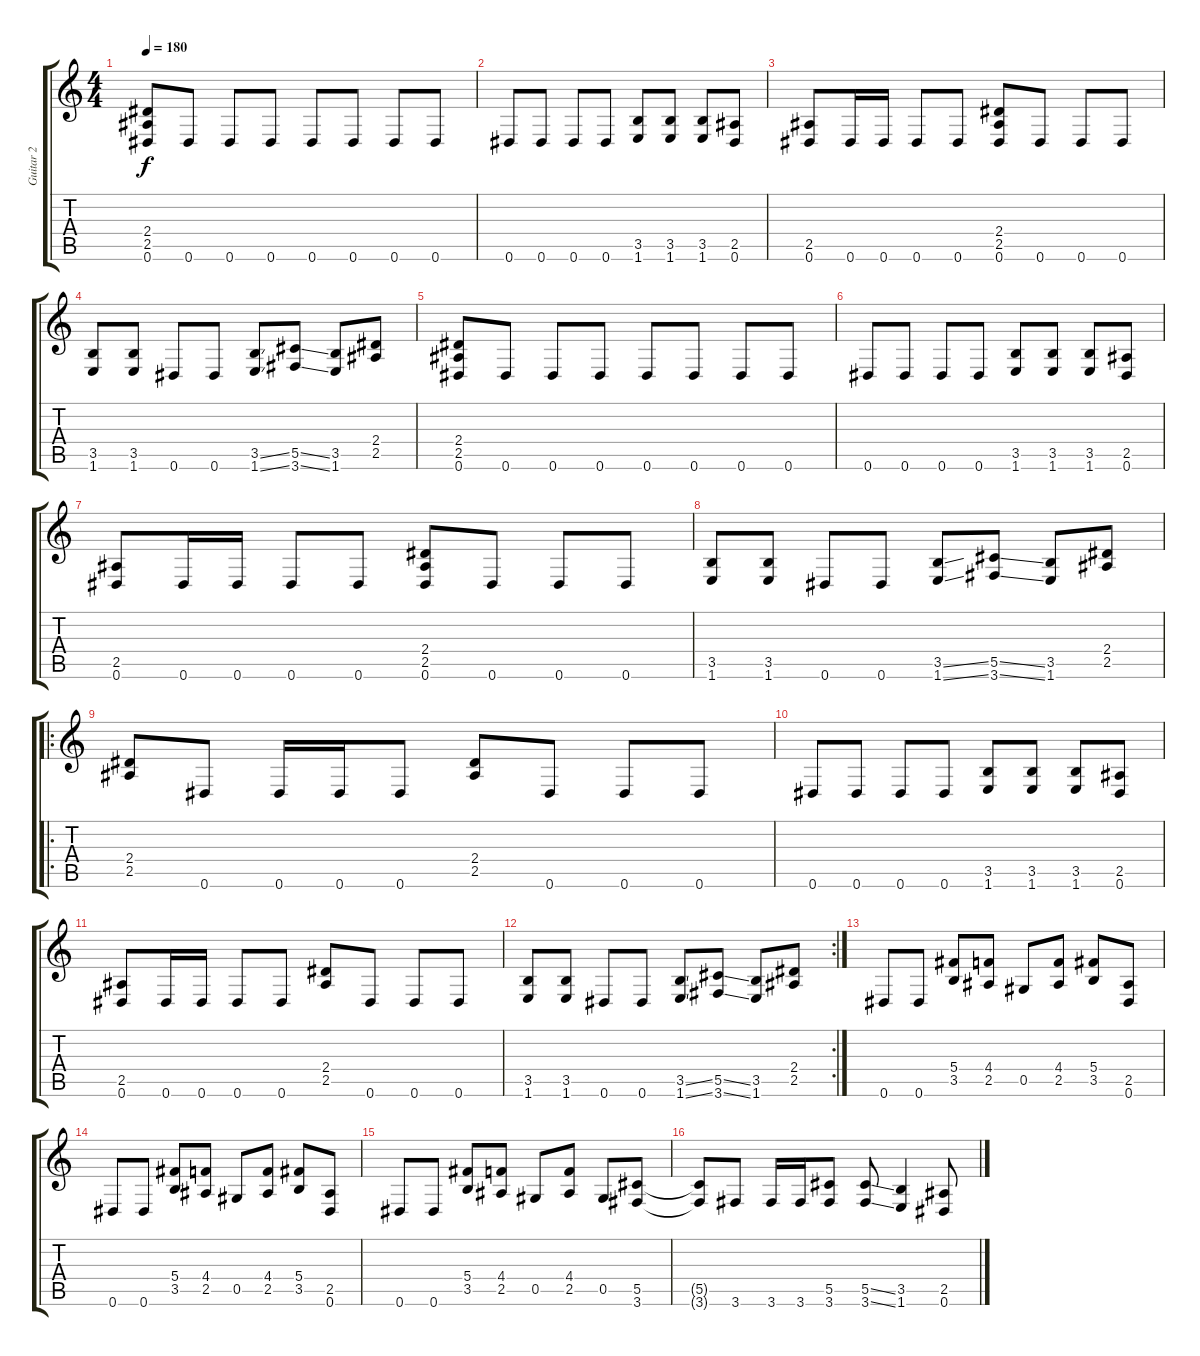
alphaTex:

\track ("Guitar 2" "Guitar 2") {instrument distortionguitar}
\staff {score tabs}
\tuning (Eb4 Bb3 Gb3 Db3 Ab2 Eb2) {hide}
\ts (4 4)
\tempo 180
\clef g2
\ks c
(2.4 2.5 0.6).8{dy f} 0.6.8 0.6.8 0.6.8 0.6.8 0.6.8 0.6.8 0.6.8 |
0.6.8 0.6.8 0.6.8 0.6.8 (3.5 1.6).8 (3.5 1.6).8 (3.5 1.6).8 (2.5 0.6).8 |
(2.5 0.6).8 0.6.16 0.6.16 0.6.8 0.6.8 (2.4 2.5 0.6).8 0.6.8 0.6.8 0.6.8 |
(3.5 1.6).8 (3.5 1.6).8 0.6.8 0.6.8 (3.5{ss} 1.6{ss}).8 (5.5{ss} 3.6{ss}).8 (3.5 1.6).8 (2.4 2.5).8 |
(2.4 2.5 0.6).8 0.6.8 0.6.8 0.6.8 0.6.8 0.6.8 0.6.8 0.6.8 |
0.6.8 0.6.8 0.6.8 0.6.8 (3.5 1.6).8 (3.5 1.6).8 (3.5 1.6).8 (2.5 0.6).8 |
(2.5 0.6).8 0.6.16 0.6.16 0.6.8 0.6.8 (2.4 2.5 0.6).8 0.6.8 0.6.8 0.6.8 |
(3.5 1.6).8 (3.5 1.6).8 0.6.8 0.6.8 (3.5{ss} 1.6{ss}).8 (5.5{ss} 3.6{ss}).8 (3.5 1.6).8 (2.4 2.5).8 |
\ro
(2.4 2.5).8 0.6.8 0.6.16 0.6.16 0.6.8 (2.4 2.5).8 0.6.8 0.6.8 0.6.8 |
0.6.8 0.6.8 0.6.8 0.6.8 (3.5 1.6).8 (3.5 1.6).8 (3.5 1.6).8 (2.5 0.6).8 |
(2.5 0.6).8 0.6.16 0.6.16 0.6.8 0.6.8 (2.4 2.5).8 0.6.8 0.6.8 0.6.8 |
\rc 2
(3.5 1.6).8 (3.5 1.6).8 0.6.8 0.6.8 (3.5{ss} 1.6{ss}).8 (5.5{ss} 3.6{ss}).8 (3.5 1.6).8 (2.4 2.5).8 |
0.6.8{volume 16} 0.6.8 (5.4 3.5).8 (4.4 2.5).8 0.5.8 (4.4 2.5).8 (5.4 3.5).8 (2.5 0.6).8 |
0.6.8 0.6.8 (5.4 3.5).8 (4.4 2.5).8 0.5.8 (4.4 2.5).8 (5.4 3.5).8 (2.5 0.6).8 |
0.6.8 0.6.8 (5.4 3.5).8 (4.4 2.5).8 0.5.8 (4.4 2.5).8 0.5.8 (5.5 3.6).8 |
(5.5{t} 3.6{t}).8 3.6.8 3.6.16 3.6.16 (5.5 3.6).8 (5.5{ss} 3.6{ss}).8 (3.5 1.6).4 (2.5 0.6).8
